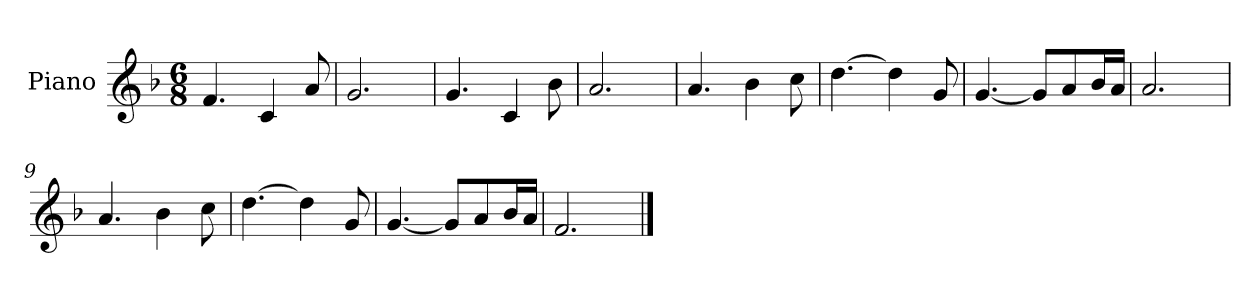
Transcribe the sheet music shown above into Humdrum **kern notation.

**kern
*part1
*staff1
*I"Piano
*I'Pno
*clefG2
*k[b-]
*F:
*M6/8
=1
4.f/
4c/
8a/
=2
2.g/
=3
4.g/
4c/
8b-\
=4
2.a/
=5
4.a/
4b-\
8cc\
=6
[4.dd\
4dd\]
8g/
=7
[4.g/
8g/L]
8a/
16b-/L
16a/JJ
=8
2.a/
=9
4.a/
4b-\
8cc\
=10
[4.dd\
4dd\]
8g/
=11
[4.g/
8g/L]
8a/
16b-/L
16a/JJ
=12
2.f/
==
*-
